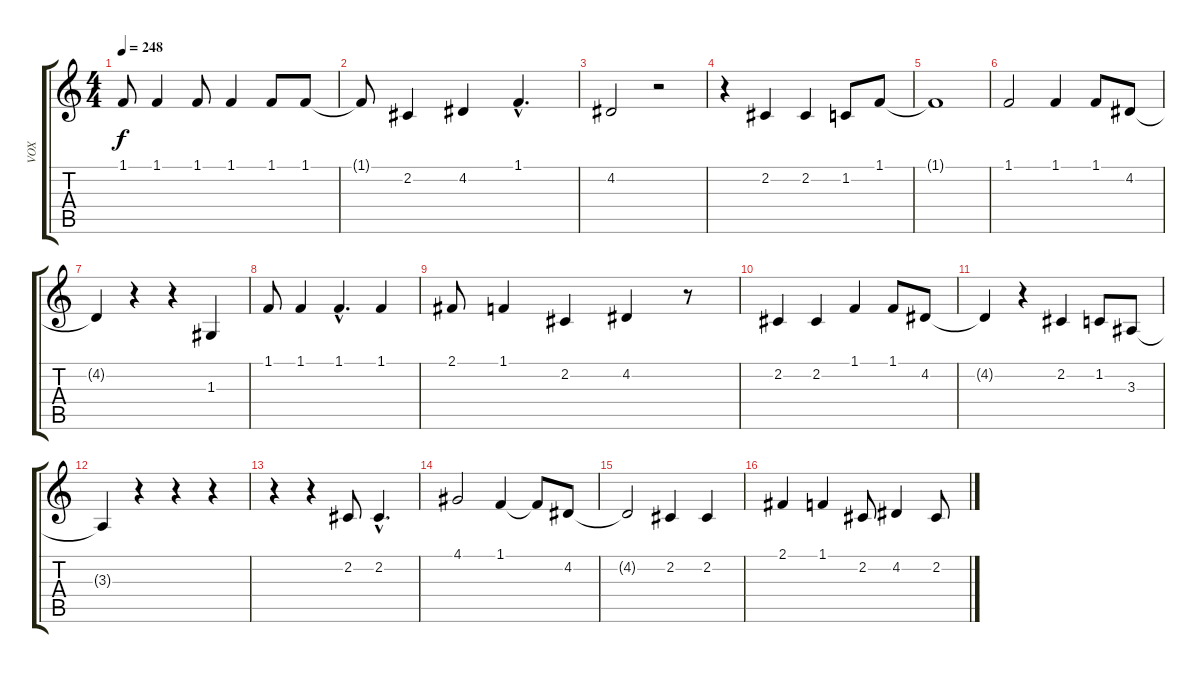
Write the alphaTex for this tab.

\track ("VOX" "VOX") {instrument lead2sawtooth}
\staff {score tabs}
\tuning (E4 B3 G3 D3 A2 E2) {hide}
\ts (4 4)
\tempo 248
\clef g2
\ks c
1.1.8{dy f} 1.1.4 1.1.8 1.1.4 1.1.8 1.1.8 |
1.1{t}.8 2.2.4 4.2.4 1.1{hac}.4{d} |
4.2.2 r.2 |
r.4 2.2.4 2.2.4 1.2.8 1.1.8 |
1.1{t}.1 |
1.1.2 1.1.4 1.1.8 4.2.8 |
4.2{t}.4 r.4 r.4 1.3.4 |
1.1.8 1.1.4 1.1{hac}.4{d} 1.1.4 |
2.1.8 1.1.4 2.2.4 4.2.4 r.8 |
2.2.4 2.2.4 1.1.4 1.1.8 4.2.8 |
4.2{t}.4 r.4 2.2.4 1.2.8 3.3.8 |
3.3{t}.4 r.4 r.4 r.4 |
r.4 r.4 2.2.8 2.2{hac}.4{d} |
4.1.2 1.1.4 1.1{t}.8 4.2.8 |
4.2{t}.2 2.2.4 2.2.4 |
2.1.4 1.1.4 2.2.8 4.2.4 2.2.8
